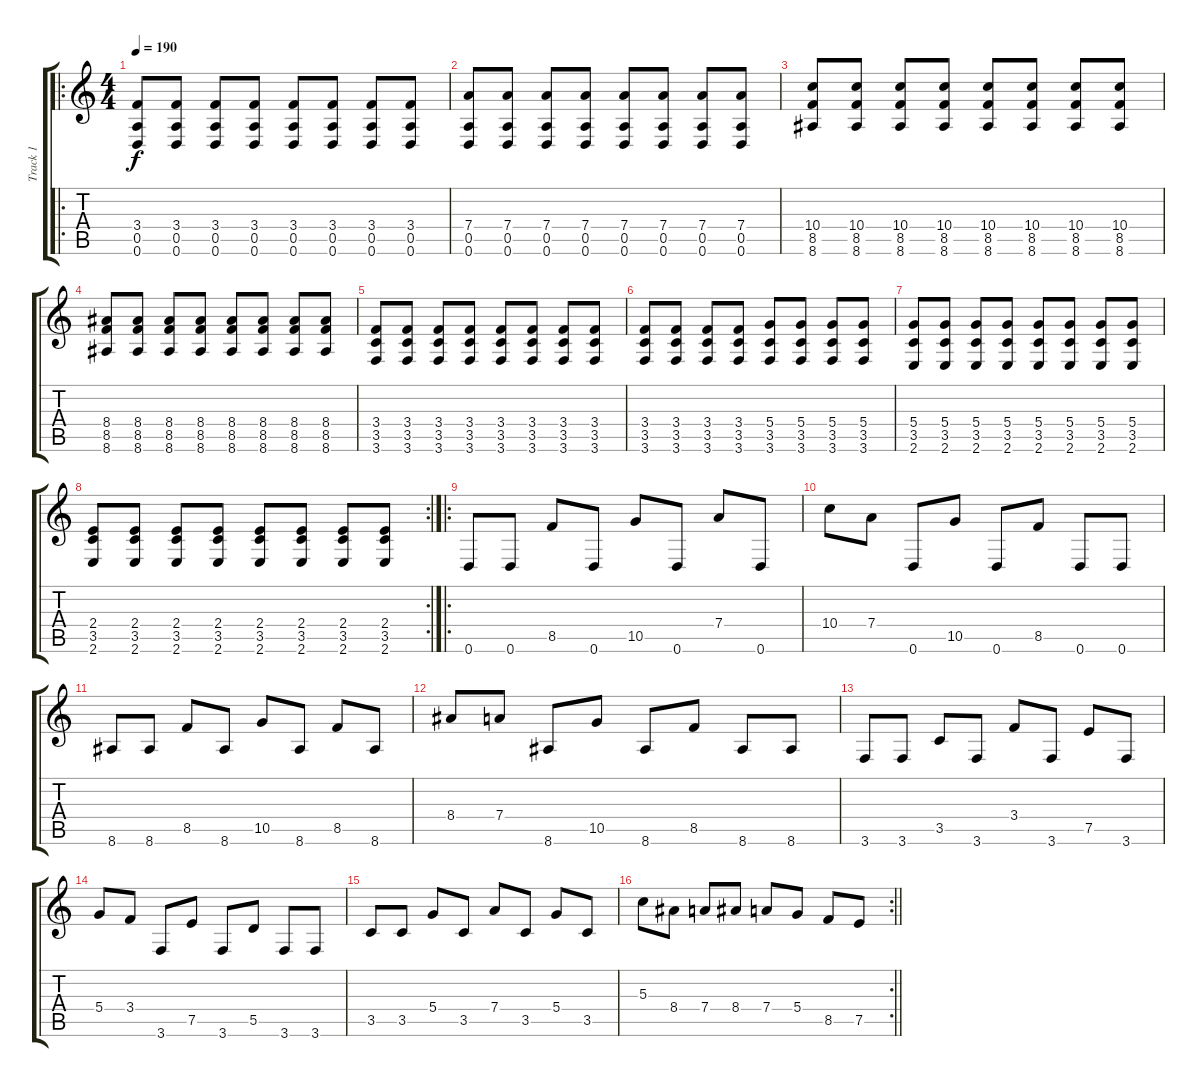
\track ("Track 1" "Track 1") {instrument distortionguitar}
\staff {score tabs}
\tuning (E4 B3 G3 D3 A2 D2) {hide}
\ro
\ts (4 4)
\tempo 190
\clef g2
\ks c
(3.4 0.5 0.6).8{dy f} (3.4 0.5 0.6).8 (3.4 0.5 0.6).8 (3.4 0.5 0.6).8 (3.4 0.5 0.6).8 (3.4 0.5 0.6).8 (3.4 0.5 0.6).8 (3.4 0.5 0.6).8 |
(7.4 0.5 0.6).8 (7.4 0.5 0.6).8 (7.4 0.5 0.6).8 (7.4 0.5 0.6).8 (7.4 0.5 0.6).8 (7.4 0.5 0.6).8 (7.4 0.5 0.6).8 (7.4 0.5 0.6).8 |
(10.4 8.5 8.6).8 (10.4 8.5 8.6).8 (10.4 8.5 8.6).8 (10.4 8.5 8.6).8 (10.4 8.5 8.6).8 (10.4 8.5 8.6).8 (10.4 8.5 8.6).8 (10.4 8.5 8.6).8 |
(8.4 8.5 8.6).8 (8.4 8.5 8.6).8 (8.4 8.5 8.6).8 (8.4 8.5 8.6).8 (8.4 8.5 8.6).8 (8.4 8.5 8.6).8 (8.4 8.5 8.6).8 (8.4 8.5 8.6).8 |
(3.4 3.5 3.6).8 (3.4 3.5 3.6).8 (3.4 3.5 3.6).8 (3.4 3.5 3.6).8 (3.4 3.5 3.6).8 (3.4 3.5 3.6).8 (3.4 3.5 3.6).8 (3.4 3.5 3.6).8 |
(3.4 3.5 3.6).8 (3.4 3.5 3.6).8 (3.4 3.5 3.6).8 (3.4 3.5 3.6).8 (5.4 3.5 3.6).8 (5.4 3.5 3.6).8 (5.4 3.5 3.6).8 (5.4 3.5 3.6).8 |
(5.4 3.5 2.6).8 (5.4 3.5 2.6).8 (5.4 3.5 2.6).8 (5.4 3.5 2.6).8 (5.4 3.5 2.6).8 (5.4 3.5 2.6).8 (5.4 3.5 2.6).8 (5.4 3.5 2.6).8 |
\rc 2
(2.4 3.5 2.6).8 (2.4 3.5 2.6).8 (2.4 3.5 2.6).8 (2.4 3.5 2.6).8 (2.4 3.5 2.6).8 (2.4 3.5 2.6).8 (2.4 3.5 2.6).8 (2.4 3.5 2.6).8 |
\ro
0.6.8 0.6.8 8.5.8 0.6.8 10.5.8 0.6.8 7.4.8 0.6.8 |
10.4.8 7.4.8 0.6.8 10.5.8 0.6.8 8.5.8 0.6.8 0.6.8 |
8.6.8 8.6.8 8.5.8 8.6.8 10.5.8 8.6.8 8.5.8 8.6.8 |
8.4.8 7.4.8 8.6.8 10.5.8 8.6.8 8.5.8 8.6.8 8.6.8 |
3.6.8 3.6.8 3.5.8 3.6.8 3.4.8 3.6.8 7.5.8 3.6.8 |
5.4.8 3.4.8 3.6.8 7.5.8 3.6.8 5.5.8 3.6.8 3.6.8 |
3.5.8 3.5.8 5.4.8 3.5.8 7.4.8 3.5.8 5.4.8 3.5.8 |
\rc 2
\barLineRight lightlight
5.3.8 8.4.8 7.4.8 8.4.8 7.4.8 5.4.8 8.5.8 7.5.8
